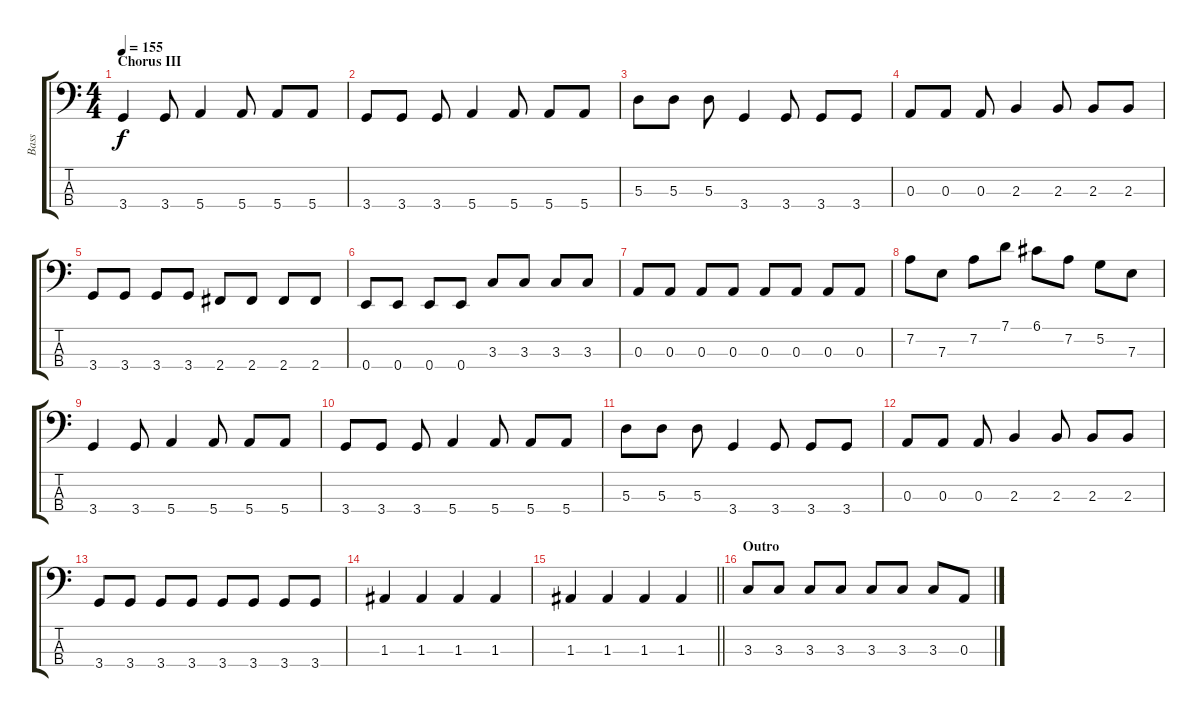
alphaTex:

\track ("Bass" "Bass") {instrument electricbasspick}
\staff {score tabs}
\tuning (G2 D2 A1 E1) {hide}
\ts (4 4)
\section ("" "Chorus III")
\tempo 155
\clef f4
\ks c
3.4.4{dy f} 3.4.8 5.4.4 5.4.8 5.4.8 5.4.8 |
3.4.8 3.4.8 3.4.8 5.4.4 5.4.8 5.4.8 5.4.8 |
5.3.8 5.3.8 5.3.8 3.4.4 3.4.8 3.4.8 3.4.8 |
0.3.8 0.3.8 0.3.8 2.3.4 2.3.8 2.3.8 2.3.8 |
3.4.8 3.4.8 3.4.8 3.4.8 2.4.8 2.4.8 2.4.8 2.4.8 |
0.4.8 0.4.8 0.4.8 0.4.8 3.3.8 3.3.8 3.3.8 3.3.8 |
0.3.8 0.3.8 0.3.8 0.3.8 0.3.8 0.3.8 0.3.8 0.3.8 |
7.2.8 7.3.8 7.2.8 7.1.8 6.1.8 7.2.8 5.2.8 7.3.8 |
3.4.4 3.4.8 5.4.4 5.4.8 5.4.8 5.4.8 |
3.4.8 3.4.8 3.4.8 5.4.4 5.4.8 5.4.8 5.4.8 |
5.3.8 5.3.8 5.3.8 3.4.4 3.4.8 3.4.8 3.4.8 |
0.3.8 0.3.8 0.3.8 2.3.4 2.3.8 2.3.8 2.3.8 |
3.4.8 3.4.8 3.4.8 3.4.8 3.4.8 3.4.8 3.4.8 3.4.8 |
1.3.4 1.3.4 1.3.4 1.3.4 |
\barLineRight lightlight
1.3.4 1.3.4 1.3.4 1.3.4 |
\section ("" "Outro")
3.3.8 3.3.8 3.3.8 3.3.8 3.3.8 3.3.8 3.3.8 0.3.8
